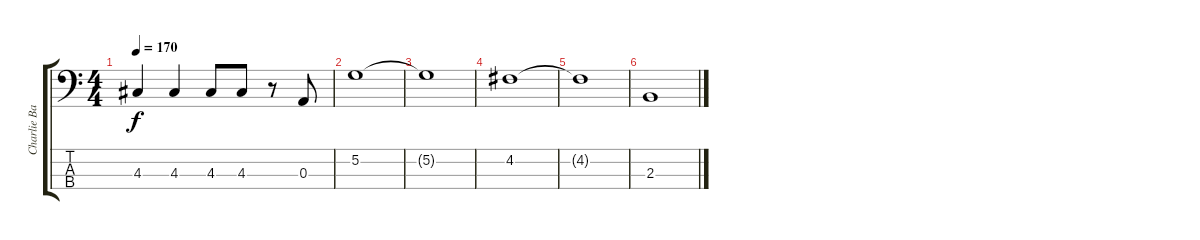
\track ("Charlie Bass" "Charlie Ba") {instrument electricbassfinger}
\staff {score tabs}
\tuning (G2 D2 A1 E1) {hide}
\ts (4 4)
\tempo 170
\clef f4
\ks c
4.3.4{dy f} 4.3.4 4.3.8 4.3.8 r.8 0.3.8 |
5.2.1 |
5.2{t}.1 |
4.2.1 |
4.2{t}.1 |
2.3.1
